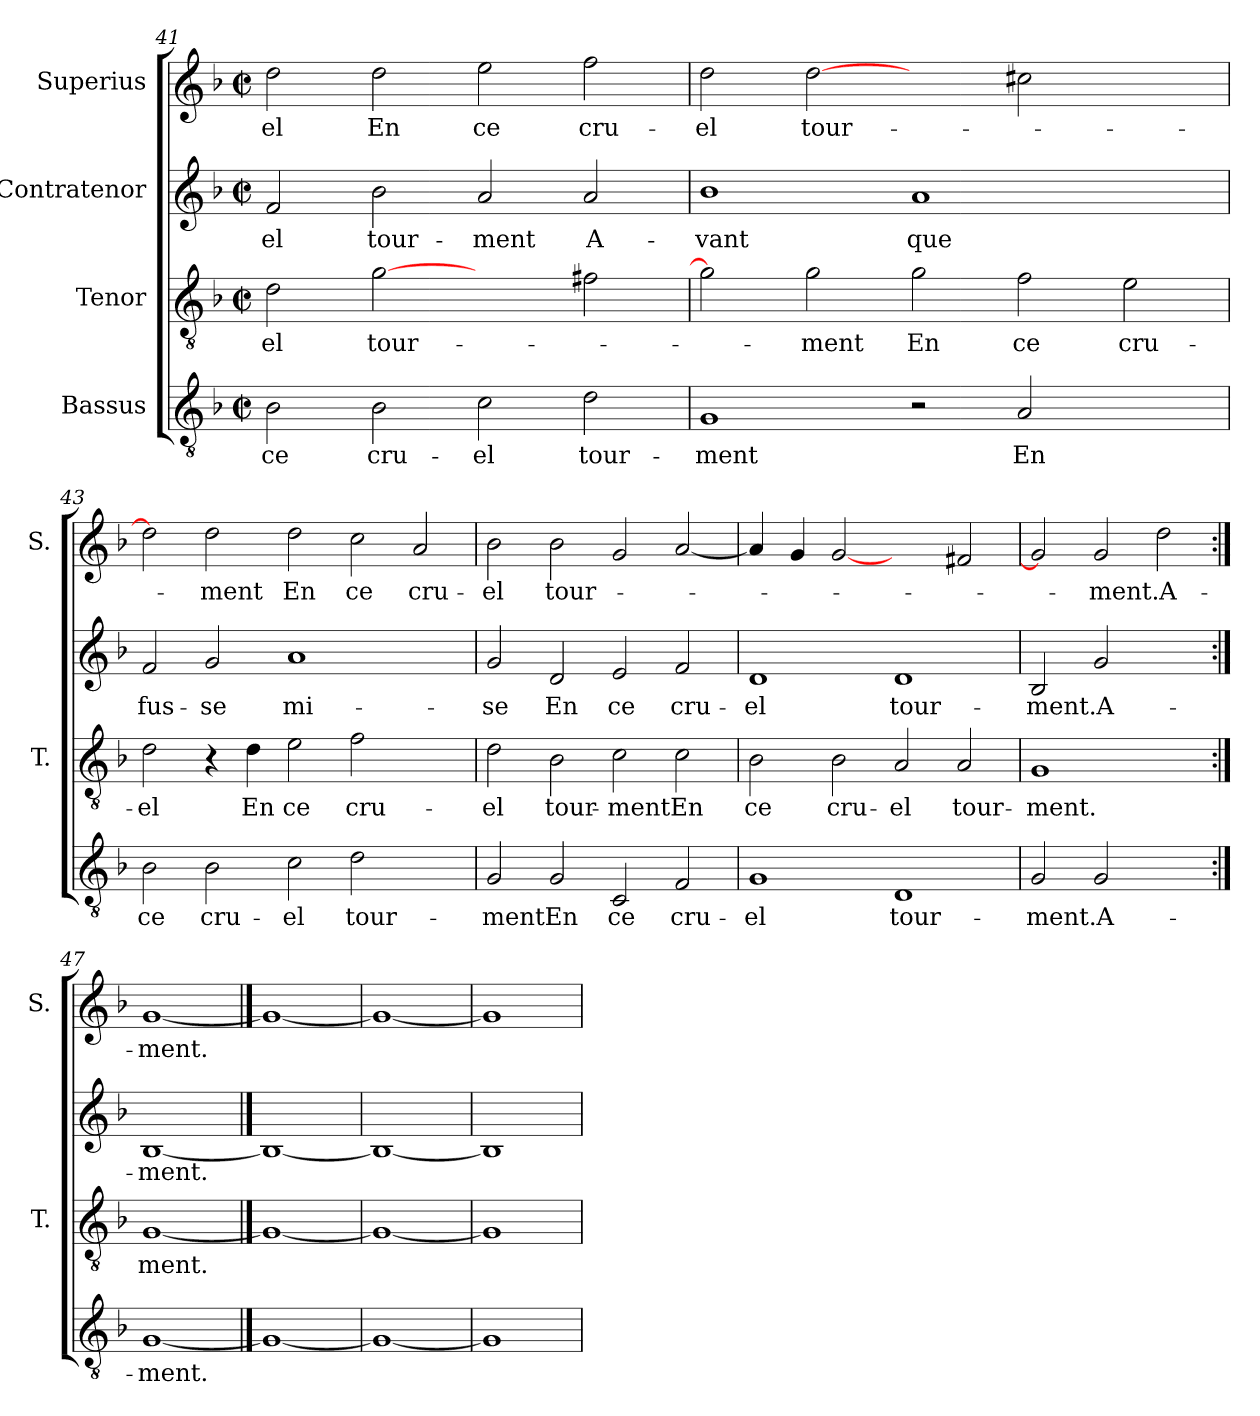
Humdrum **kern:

**kern	**text	**kern	**text	**kern	**text	**kern	**text
*part4	*part4	*part3	*part3	*part2	*part2	*part1	*part1
*staff4	*staff4	*staff3	*staff3	*staff2	*staff2	*staff1	*staff1
*I"Bassus	*	*I"Tenor	*	*I"Contratenor	*	*I"Superius	*
*	*	*I'T.	*	*	*	*I'S.	*
*clefGv2	*	*clefGv2	*	*clefG2	*	*clefG2	*
*k[b-]	*	*k[b-]	*	*k[b-]	*	*k[b-]	*
*F:	*	*F:	*	*F:	*	*F:	*
*M2/2	*	*M2/2	*	*M2/2	*	*M2/2	*
*met(c|)	*	*met(c|)	*	*met(c|)	*	*met(c|)	*
=41	=41	=41	=41	=41	=41	=41	=41
2B-\	ce	2d\	-el	2f/	-el	2dd\	-el
2B-\	cru-	[2g\	tour-	2b-\	tour-	2dd\	En
2c\	-el	2ryy	.	2a/	-ment	2ee\	ce
2d\	tour-	2f#X\	.	2a/	A-	2ff\	cru-
!!LO:PB:g=z
=42	=42	=42	=42	=42	=42	=42	=42
1G/	-ment	2g\]	.	1b-\	-vant	2dd\	-el
.	.	2g\	-ment	.	.	[2dd\	tour-
2r	.	2g\	En	1a/	que	2ryy	.
2A/	En	2f\	ce	.	.	2cc#X\	.
2ryy	.	2e\	cru-	2ryy	.	2ryy	.
=43	=43	=43	=43	=43	=43	=43	=43
2B-\	ce	2d\	-el	2f/	fus-	2dd\]	.
2B-\	cru-	4r	.	2g/	-se	2dd\	-ment
.	.	4d\	En	.	.	.	.
2c\	-el	2e\	ce	1a/	mi-	2dd\	En
2d\	tour-	2f\	cru-	.	.	2cc\	ce
2ryy	.	2ryy	.	2ryy	.	2a/	cru-
=44	=44	=44	=44	=44	=44	=44	=44
2G/	-ment	2d\	-el	2g/	-se	2b-\	-el
2G/	En	2B-\	tour-	2d/	En	2b-\	tour-
2C/	ce	2c\	-ment	2e/	ce	2g/	.
2F/	cru-	2c\	En	2f/	cru-	[2a/	.
=45	=45	=45	=45	=45	=45	=45	=45
1G/	-el	2B-\	ce	1d/	-el	4a/]	.
.	.	.	.	.	.	4g/	.
.	.	2B-\	cru-	.	.	[2g/	.
1D/	tour-	2A/	-el	1d/	tour-	2ryy	.
.	.	2A/	tour-	.	.	2f#X/	.
=46	=46	=46	=46	=46	=46	=46	=46
2G/	-ment.	1G/	-ment.	2B-/	-ment.	2g/]	.
2G/	A-	.	.	2g/	A-	2g/	-ment.
2ryy	.	2ryy	.	2ryy	.	2dd\	A-
=47:|!	=47:|!	=47:|!	=47:|!	=47:|!	=47:|!	=47:|!	=47:|!
[1G/	-ment.	[1G/	ment.	[1B-/	-ment.	[1g/	-ment.
==48	==48	==48	==48	==48	==48	==48	==48
1G/_	.	1G/_	.	1B-/_	.	1g/_	.
=49	=49	=49	=49	=49	=49	=49	=49
1G/_	.	1G/_	.	1B-/_	.	1g/_	.
=50	=50	=50	=50	=50	=50	=50	=50
1G/]	.	1G/]	.	1B-/]	.	1g/]	.
=	=	=	=	=	=	=	=
*-	*-	*-	*-	*-	*-	*-	*-
